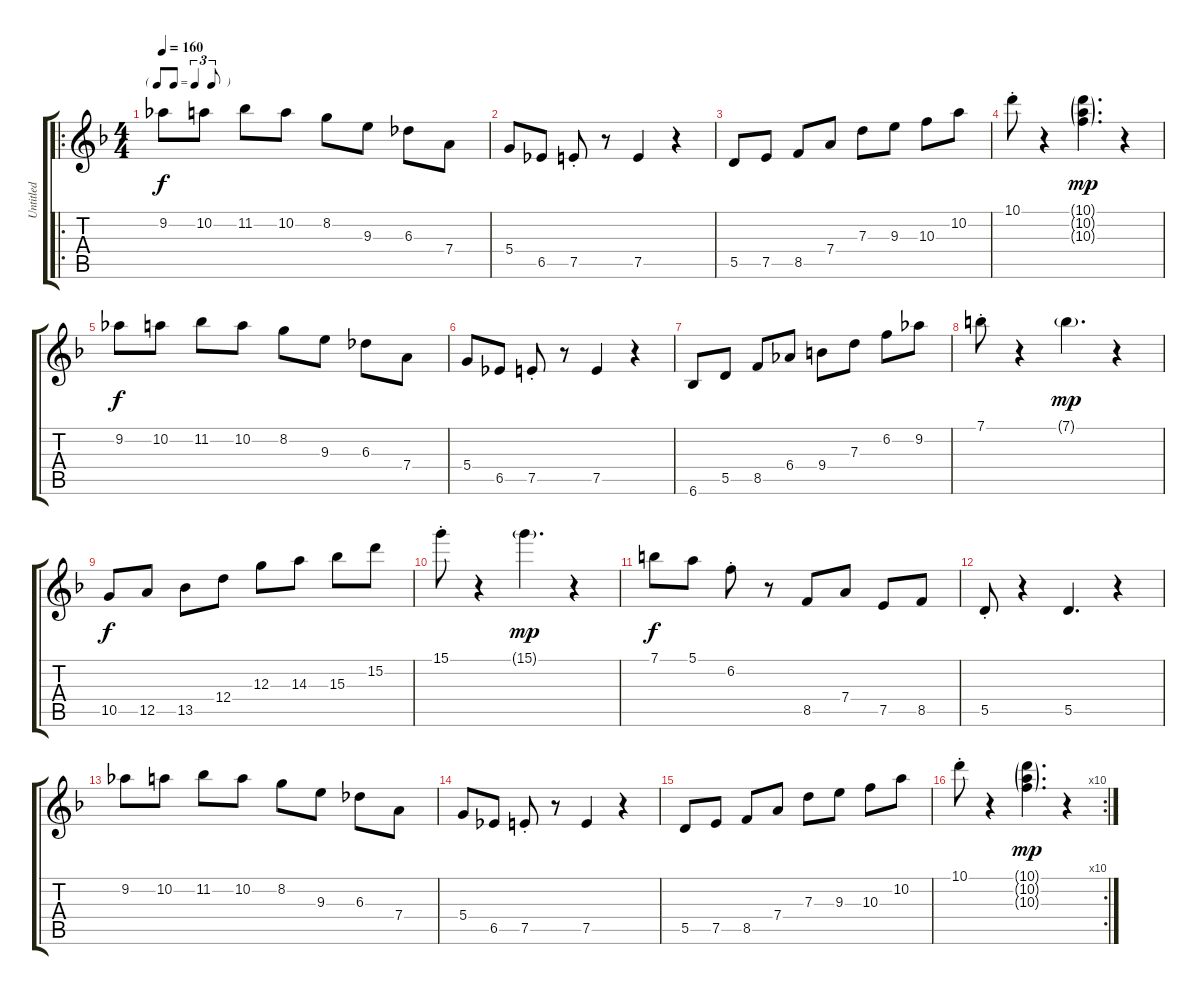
\track ("Untitled" "Untitled") {instrument acousticguitarnylon}
\staff {score tabs}
\tuning (E4 B3 G3 D3 A2 E2) {hide}
\ro
\ts (4 4)
\tf triplet8th
\tempo 160
\clef g2
\ks f
9.2.8{dy f instrument acousticguitarnylon} 10.2.8 11.2.8 10.2.8 8.2.8 9.3.8 6.3.8 7.4.8 |
5.4.8 6.5.8 7.5{st}.8 r.8 7.5.4 r.4 |
5.5.8 7.5.8 8.5.8 7.4.8 7.3.8 9.3.8 10.3.8 10.2.8 |
10.1{st}.8 r.4 (10.1{g} 10.2{g} 10.3{g}).4{d dy mp} r.4 |
9.2.8{dy f} 10.2.8 11.2.8 10.2.8 8.2.8 9.3.8 6.3.8 7.4.8 |
5.4.8 6.5.8 7.5{st}.8 r.8 7.5.4 r.4 |
6.6.8 5.5.8 8.5.8 6.4.8 9.4.8 7.3.8 6.2.8 9.2.8 |
7.1{st}.8 r.4 7.1{g}.4{d dy mp} r.4 |
10.5.8{dy f} 12.5.8 13.5.8 12.4.8 12.3.8 14.3.8 15.3.8 15.2.8 |
15.1{st}.8 r.4 15.1{g}.4{d dy mp} r.4 |
7.1.8{dy f} 5.1.8 6.2{st}.8 r.8 8.5.8 7.4.8 7.5.8 8.5.8 |
5.5{st}.8 r.4 5.5.4{d} r.4 |
9.2.8 10.2.8 11.2.8 10.2.8 8.2.8 9.3.8 6.3.8 7.4.8 |
5.4.8 6.5.8 7.5{st}.8 r.8 7.5.4 r.4 |
5.5.8 7.5.8 8.5.8 7.4.8 7.3.8 9.3.8 10.3.8 10.2.8 |
\rc 10
10.1{st}.8 r.4 (10.1{g} 10.2{g} 10.3{g}).4{d dy mp} r.4
